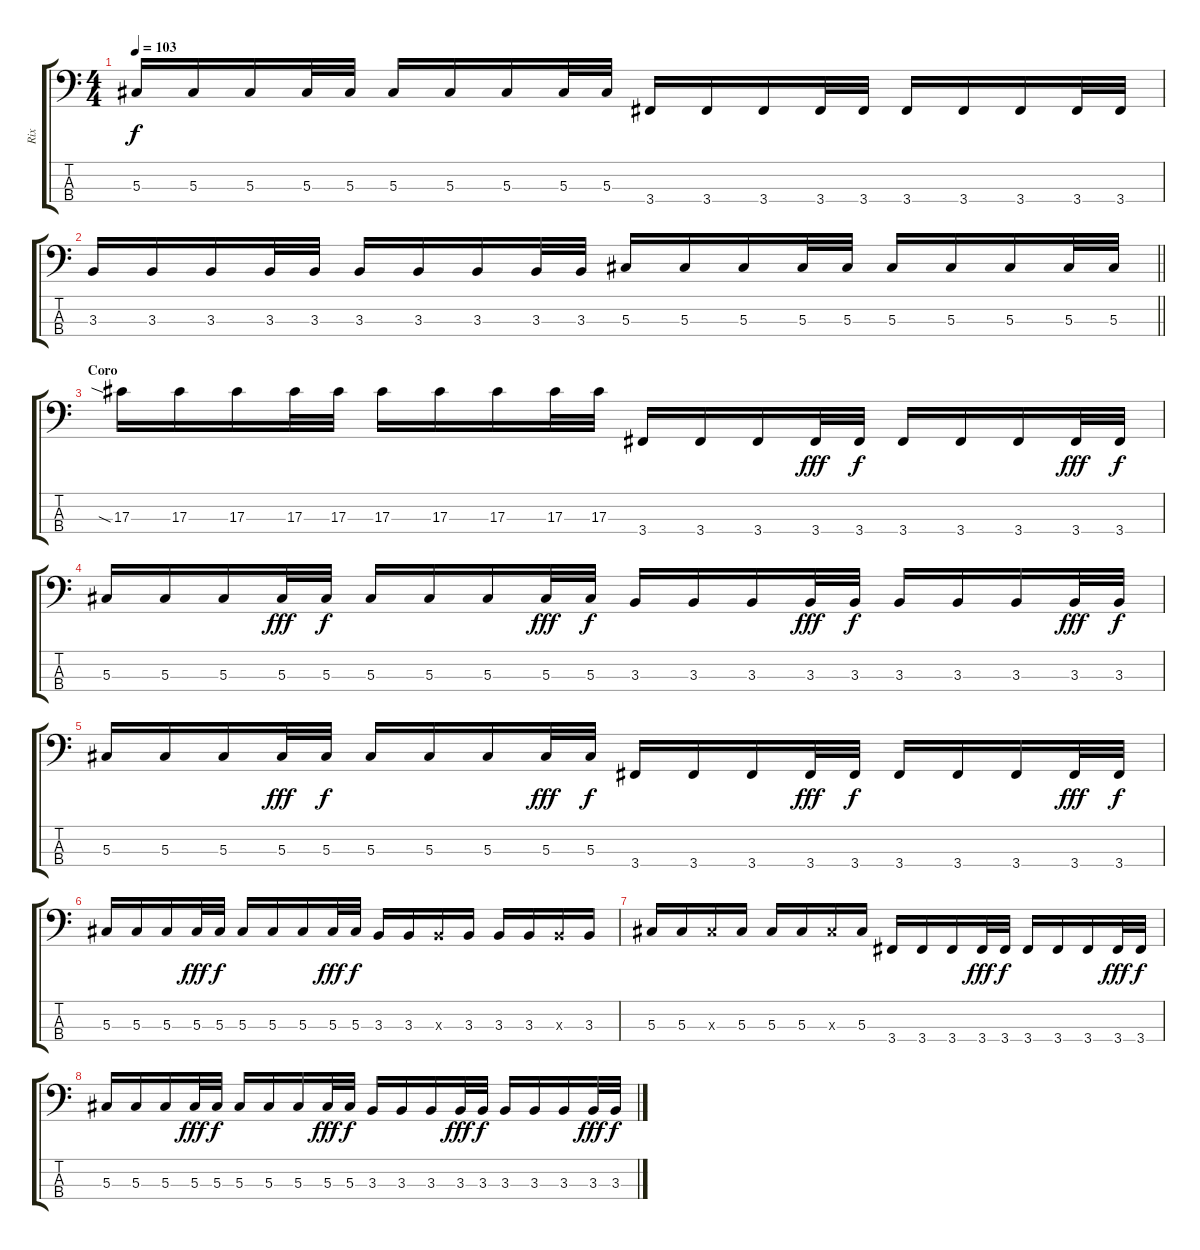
\track ("Rix" "Rix") {instrument electricbasspick}
\staff {score tabs}
\tuning (Gb2 Db2 Ab1 Eb1) {hide}
\ts (4 4)
\tempo 103
\clef f4
\ks c
5.3.16{dy f} 5.3.16 5.3.16 5.3.32 5.3.32 5.3.16 5.3.16 5.3.16 5.3.32 5.3.32 3.4.16 3.4.16 3.4.16 3.4.32 3.4.32 3.4.16 3.4.16 3.4.16 3.4.32 3.4.32 |
\barLineRight lightlight
3.3.16 3.3.16 3.3.16 3.3.32 3.3.32 3.3.16 3.3.16 3.3.16 3.3.32 3.3.32 5.3.16 5.3.16 5.3.16 5.3.32 5.3.32 5.3.16 5.3.16 5.3.16 5.3.32 5.3.32 |
\section ("" "Coro")
17.3{sia}.16 17.3.16 17.3.16 17.3.32 17.3.32 17.3.16 17.3.16 17.3.16 17.3.32 17.3.32 3.4.16 3.4.16 3.4.16 3.4.32{dy fff} 3.4.32{dy f} 3.4.16 3.4.16 3.4.16 3.4.32{dy fff} 3.4.32{dy f} |
5.3.16 5.3.16 5.3.16 5.3.32{dy fff} 5.3.32{dy f} 5.3.16 5.3.16 5.3.16 5.3.32{dy fff} 5.3.32{dy f} 3.3.16 3.3.16 3.3.16 3.3.32{dy fff} 3.3.32{dy f} 3.3.16 3.3.16 3.3.16 3.3.32{dy fff} 3.3.32{dy f} |
5.3.16 5.3.16 5.3.16 5.3.32{dy fff} 5.3.32{dy f} 5.3.16 5.3.16 5.3.16 5.3.32{dy fff} 5.3.32{dy f} 3.4.16 3.4.16 3.4.16 3.4.32{dy fff} 3.4.32{dy f} 3.4.16 3.4.16 3.4.16 3.4.32{dy fff} 3.4.32{dy f} |
5.3.16 5.3.16 5.3.16 5.3.32{dy fff} 5.3.32{dy f} 5.3.16 5.3.16 5.3.16 5.3.32{dy fff} 5.3.32{dy f} 3.3.16 3.3.16 3.3{x}.16 3.3.16 3.3.16 3.3.16 3.3{x}.16 3.3.16 |
5.3.16 5.3.16 5.3{x}.16 5.3.16 5.3.16 5.3.16 5.3{x}.16 5.3.16 3.4.16 3.4.16 3.4.16 3.4.32{dy fff} 3.4.32{dy f} 3.4.16 3.4.16 3.4.16 3.4.32{dy fff} 3.4.32{dy f} |
5.3.16 5.3.16 5.3.16 5.3.32{dy fff} 5.3.32{dy f} 5.3.16 5.3.16 5.3.16 5.3.32{dy fff} 5.3.32{dy f} 3.3.16 3.3.16 3.3.16 3.3.32{dy fff} 3.3.32{dy f} 3.3.16 3.3.16 3.3.16 3.3.32{dy fff} 3.3.32{dy f}
